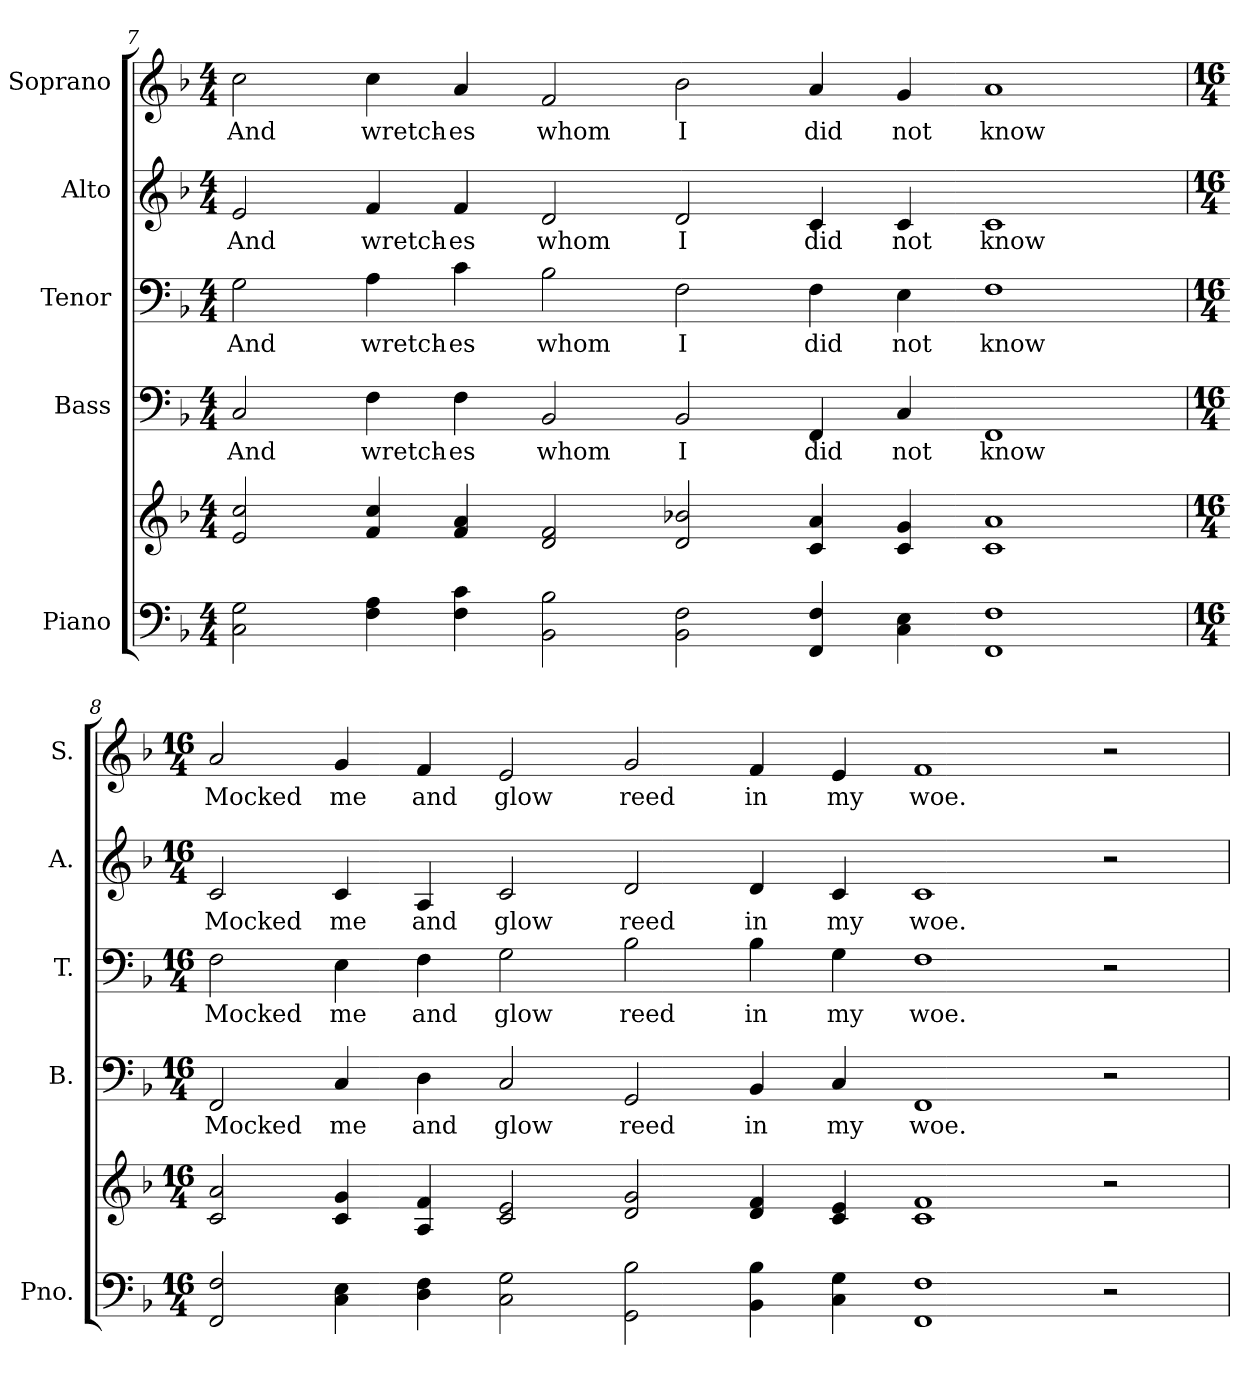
**kern	**kern	**kern	**text	**kern	**text	**kern	**text	**kern	**text
*part5	*part5	*part4	*part4	*part3	*part3	*part2	*part2	*part1	*part1
*staff6	*staff5	*staff4	*staff4	*staff3	*staff3	*staff2	*staff2	*staff1	*staff1
*I"Piano	*	*I"Bass	*	*I"Tenor	*	*I"Alto	*	*I"Soprano	*
*I'Pno.	*	*I'B.	*	*I'T.	*	*I'A.	*	*I'S.	*
!!LO:PB:g=z
*clefF4	*clefG2	*clefF4	*	*clefF4	*	*clefG2	*	*clefG2	*
*k[b-]	*k[b-]	*k[b-]	*	*k[b-]	*	*k[b-]	*	*k[b-]	*
*F:	*F:	*F:	*	*F:	*	*F:	*	*F:	*
*M4/4	*M4/4	*M4/4	*	*M4/4	*	*M4/4	*	*M4/4	*
=7	=7	=7	=7	=7	=7	=7	=7	=7	=7
!	!	!	!LO:LY:b:color=#000000	!	!	!	!	!	!
!	!	!	!	!	!LO:LY:b:color=#000000	!	!	!	!
!	!	!	!	!	!	!	!LO:LY:b:color=#000000	!	!
!	!	!	!	!	!	!	!	!	!LO:LY:b:color=#000000
2Ci\ 2Gi	2ei/ 2cci	2Ci/	And	2Gi\	And	2ei/	And	2cci\	And
!	!	!	!LO:LY:b:color=#000000	!	!	!	!	!	!
!	!	!	!	!	!LO:LY:b:color=#000000	!	!	!	!
!	!	!	!	!	!	!	!LO:LY:b:color=#000000	!	!
!	!	!	!	!	!	!	!	!	!LO:LY:b:color=#000000
4Fi\ 4Ai	4fi/ 4cci	4Fi\	wretch-	4Ai\	wretch-	4fi/	wretch-	4cci\	wretch-
!	!	!	!LO:LY:b:color=#000000	!	!	!	!	!	!
!	!	!	!	!	!LO:LY:b:color=#000000	!	!	!	!
!	!	!	!	!	!	!	!LO:LY:b:color=#000000	!	!
!	!	!	!	!	!	!	!	!	!LO:LY:b:color=#000000
4Fi\ 4ci	4fi/ 4ai	4Fi\	-es	4ci\	-es	4fi/	-es	4ai/	-es
!	!	!	!LO:LY:b:color=#000000	!	!	!	!	!	!
!	!	!	!	!	!LO:LY:b:color=#000000	!	!	!	!
!	!	!	!	!	!	!	!LO:LY:b:color=#000000	!	!
!	!	!	!	!	!	!	!	!	!LO:LY:b:color=#000000
2BB-i\ 2B-i	2di/ 2fi	2BB-i/	whom	2B-i\	whom	2di/	whom	2fi/	whom
!	!	!	!LO:LY:b:color=#000000	!	!	!	!	!	!
!	!	!	!	!	!LO:LY:b:color=#000000	!	!	!	!
!	!	!	!	!	!	!	!LO:LY:b:color=#000000	!	!
!	!	!	!	!	!	!	!	!	!LO:LY:b:color=#000000
2BB-i\ 2Fi	2di/ 2b-Xi	2BB-i/	I	2Fi\	I	2di/	I	2b-i\	I
!	!	!	!LO:LY:b:color=#000000	!	!	!	!	!	!
!	!	!	!	!	!LO:LY:b:color=#000000	!	!	!	!
!	!	!	!	!	!	!	!LO:LY:b:color=#000000	!	!
!	!	!	!	!	!	!	!	!	!LO:LY:b:color=#000000
4FFi/ 4Fi	4ci/ 4ai	4FFi/	did	4Fi\	did	4ci/	did	4ai/	did
!	!	!	!LO:LY:b:color=#000000	!	!	!	!	!	!
!	!	!	!	!	!LO:LY:b:color=#000000	!	!	!	!
!	!	!	!	!	!	!	!LO:LY:b:color=#000000	!	!
!	!	!	!	!	!	!	!	!	!LO:LY:b:color=#000000
4Ci\ 4Ei	4ci/ 4gi	4Ci/	not	4Ei\	not	4ci/	not	4gi/	not
!	!	!	!LO:LY:b:color=#000000	!	!	!	!	!	!
!	!	!	!	!	!LO:LY:b:color=#000000	!	!	!	!
!	!	!	!	!	!	!	!LO:LY:b:color=#000000	!	!
!	!	!	!	!	!	!	!	!	!LO:LY:b:color=#000000
1FFi 1Fi	1ci 1ai	1FFi	know	1Fi	know	1ci	know	1ai	know
!!LO:PB:g=z
=8	=8	=8	=8	=8	=8	=8	=8	=8	=8
*M16/4	*M16/4	*M16/4	*	*M16/4	*	*M16/4	*	*M16/4	*
!	!	!	!LO:LY:b:color=#000000	!	!	!	!	!	!
!	!	!	!	!	!LO:LY:b:color=#000000	!	!	!	!
!	!	!	!	!	!	!	!LO:LY:b:color=#000000	!	!
!	!	!	!	!	!	!	!	!	!LO:LY:b:color=#000000
2FFi/ 2Fi	2ci/ 2ai	2FFi/	Mocked	2Fi\	Mocked	2ci/	Mocked	2ai/	Mocked
!	!	!	!LO:LY:b:color=#000000	!	!	!	!	!	!
!	!	!	!	!	!LO:LY:b:color=#000000	!	!	!	!
!	!	!	!	!	!	!	!LO:LY:b:color=#000000	!	!
!	!	!	!	!	!	!	!	!	!LO:LY:b:color=#000000
4Ci\ 4Ei	4ci/ 4gi	4Ci/	me	4Ei\	me	4ci/	me	4gi/	me
!	!	!	!LO:LY:b:color=#000000	!	!	!	!	!	!
!	!	!	!	!	!LO:LY:b:color=#000000	!	!	!	!
!	!	!	!	!	!	!	!LO:LY:b:color=#000000	!	!
!	!	!	!	!	!	!	!	!	!LO:LY:b:color=#000000
4Di\ 4Fi	4Ai/ 4fi	4Di\	and	4Fi\	and	4Ai/	and	4fi/	and
!	!	!	!LO:LY:b:color=#000000	!	!	!	!	!	!
!	!	!	!	!	!LO:LY:b:color=#000000	!	!	!	!
!	!	!	!	!	!	!	!LO:LY:b:color=#000000	!	!
!	!	!	!	!	!	!	!	!	!LO:LY:b:color=#000000
2Ci\ 2Gi	2ci/ 2ei	2Ci/	glow	2Gi\	glow	2ci/	glow	2ei/	glow
!	!	!	!LO:LY:b:color=#000000	!	!	!	!	!	!
!	!	!	!	!	!LO:LY:b:color=#000000	!	!	!	!
!	!	!	!	!	!	!	!LO:LY:b:color=#000000	!	!
!	!	!	!	!	!	!	!	!	!LO:LY:b:color=#000000
2GGi\ 2B-i	2di/ 2gi	2GGi/	reed	2B-i\	reed	2di/	reed	2gi/	reed
!	!	!	!LO:LY:b:color=#000000	!	!	!	!	!	!
!	!	!	!	!	!LO:LY:b:color=#000000	!	!	!	!
!	!	!	!	!	!	!	!LO:LY:b:color=#000000	!	!
!	!	!	!	!	!	!	!	!	!LO:LY:b:color=#000000
4BB-i\ 4B-i	4di/ 4fi	4BB-i/	in	4B-i\	in	4di/	in	4fi/	in
!	!	!	!LO:LY:b:color=#000000	!	!	!	!	!	!
!	!	!	!	!	!LO:LY:b:color=#000000	!	!	!	!
!	!	!	!	!	!	!	!LO:LY:b:color=#000000	!	!
!	!	!	!	!	!	!	!	!	!LO:LY:b:color=#000000
4Ci\ 4Gi	4ci/ 4ei	4Ci/	my	4Gi\	my	4ci/	my	4ei/	my
!	!	!	!LO:LY:b:color=#000000	!	!	!	!	!	!
!	!	!	!	!	!LO:LY:b:color=#000000	!	!	!	!
!	!	!	!	!	!	!	!LO:LY:b:color=#000000	!	!
!	!	!	!	!	!	!	!	!	!LO:LY:b:color=#000000
1FFi 1Fi	1ci 1fi	1FFi	woe.	1Fi	woe.	1ci	woe.	1fi	woe.
2r	2r	2r	.	2r	.	2r	.	2r	.
=	=	=	=	=	=	=	=	=	=
*-	*-	*-	*-	*-	*-	*-	*-	*-	*-
